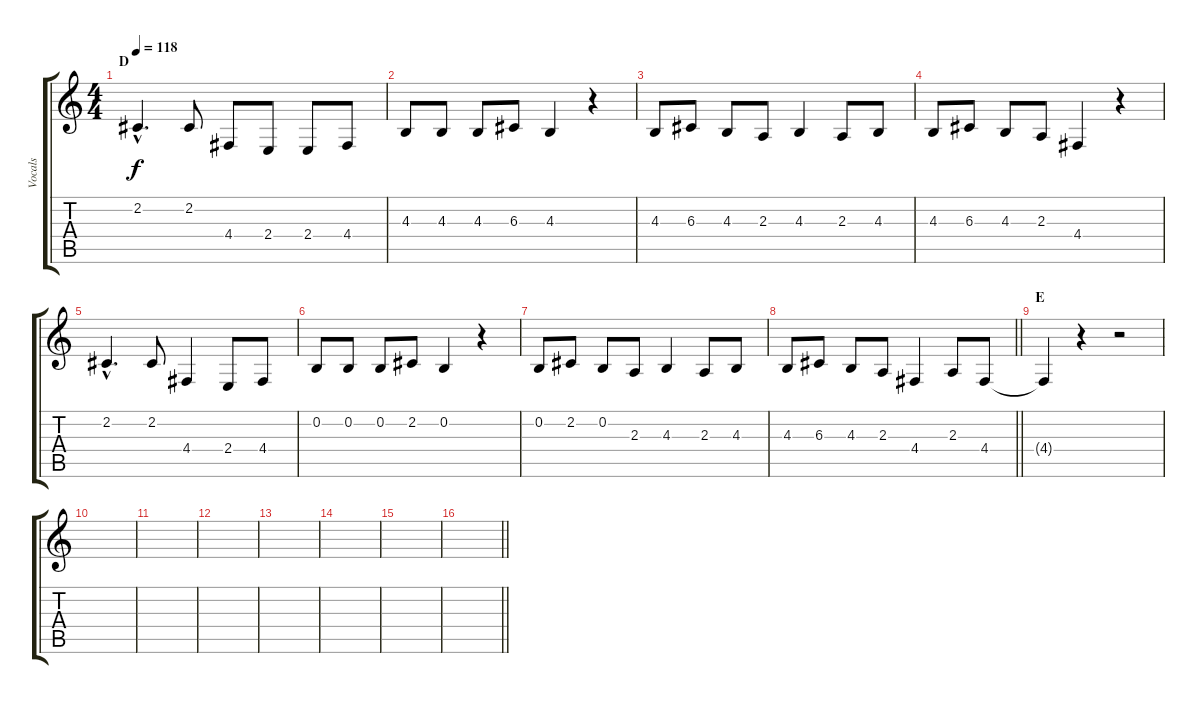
\track ("Vocals" "Vocals") {instrument baritonesax}
\staff {score tabs}
\tuning (E4 B3 G3 D3 A2 E2) {hide}
\ts (4 4)
\section ("" "D")
\tempo 118
\clef g2
\ks c
2.2{hac}.4{d dy f} 2.2.8 4.4.8 2.4.8 2.4.8 4.4.8 |
4.3.8 4.3.8 4.3.8 6.3.8 4.3.4 r.4 |
4.3.8 6.3.8 4.3.8 2.3.8 4.3.4 2.3.8 4.3.8 |
4.3.8 6.3.8 4.3.8 2.3.8 4.4.4 r.4 |
2.2{hac}.4{d} 2.2.8 4.4.4 2.4.8 4.4.8 |
0.2.8 0.2.8 0.2.8 2.2.8 0.2.4 r.4 |
0.2.8 2.2.8 0.2.8 2.3.8 4.3.4 2.3.8 4.3.8 |
\barLineRight lightlight
4.3.8 6.3.8 4.3.8 2.3.8 4.4.4 2.3.8 4.4.8 |
\section ("" "E")
4.4{t}.4 r.4 r.2 |
|
|
|
|
|
|
\barLineRight lightlight
